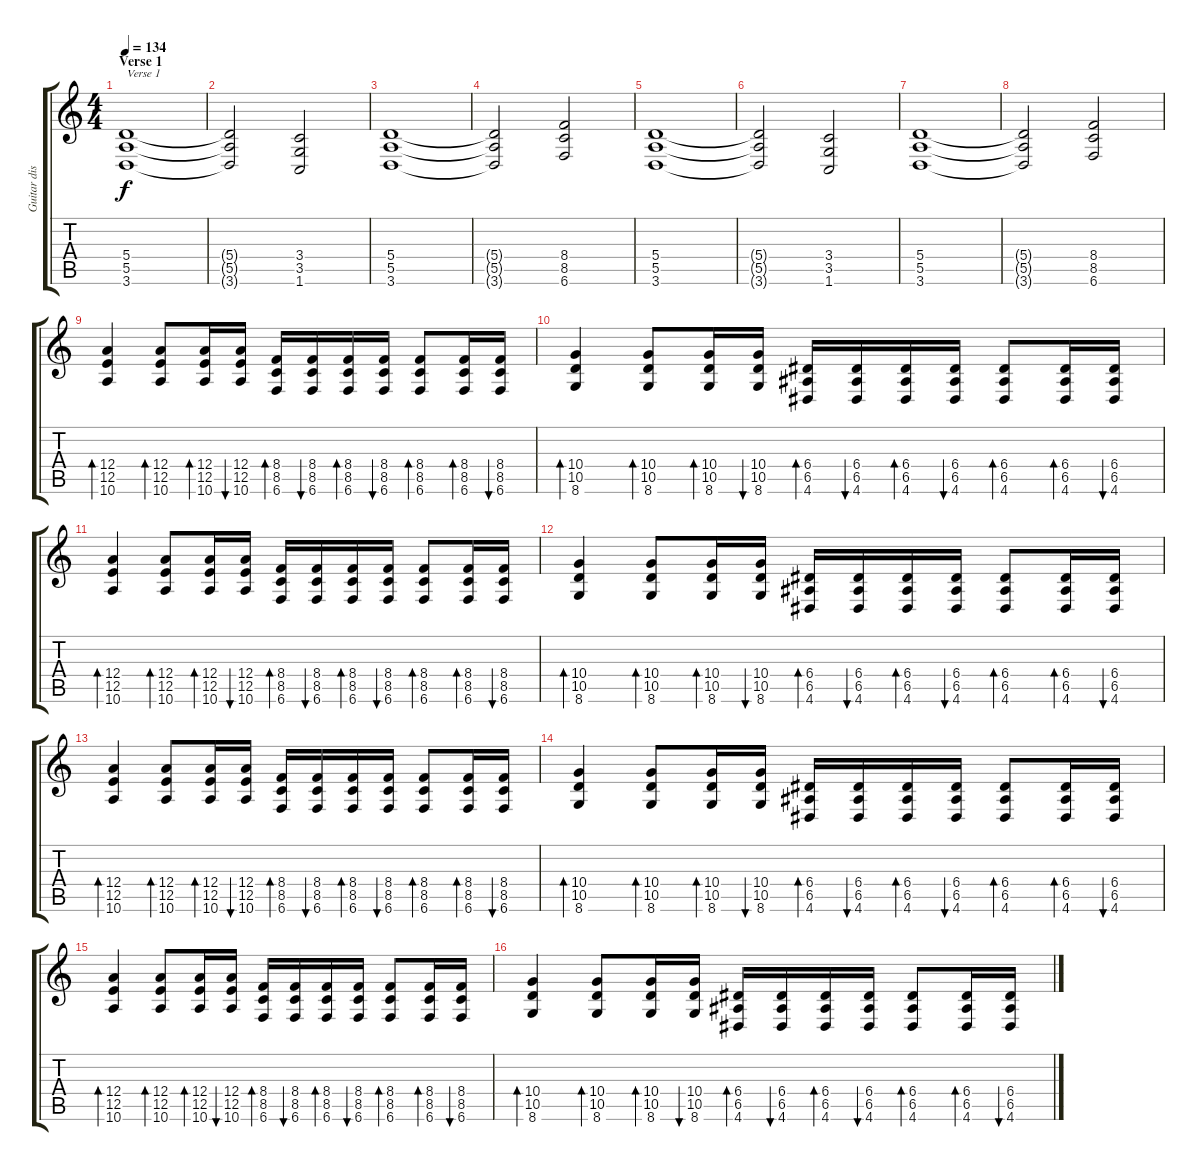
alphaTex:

\track ("Guitar distortion 1" "Guitar dis") {instrument distortionguitar}
\staff {score tabs}
\tuning (B3 Gb3 D3 A2 E2 B1) {hide}
\ts (4 4)
\section ("" "Verse 1")
\tempo 134
\clef g2
\ks c
(5.4 5.5 3.6).1{txt "Verse 1" dy f} |
(5.4{t} 5.5{t} 3.6{t}).2 (3.4 3.5 1.6).2 |
(5.4 5.5 3.6).1 |
(5.4{t} 5.5{t} 3.6{t}).2 (8.4 8.5 6.6).2 |
(5.4 5.5 3.6).1 |
(5.4{t} 5.5{t} 3.6{t}).2 (3.4 3.5 1.6).2 |
(5.4 5.5 3.6).1 |
(5.4{t} 5.5{t} 3.6{t}).2 (8.4 8.5 6.6).2 |
(12.4 12.5 10.6).4{bd 60} (12.4 12.5 10.6).8{bd 60} (12.4 12.5 10.6).16{bd 60} (12.4 12.5 10.6).16{bu 60} (8.4 8.5 6.6).16{bd 60} (8.4 8.5 6.6).16{bu 60} (8.4 8.5 6.6).16{bd 60} (8.4 8.5 6.6).16{bu 60} (8.4 8.5 6.6).8{bd 60} (8.4 8.5 6.6).16{bd 60} (8.4 8.5 6.6).16{bu 60} |
(10.4 10.5 8.6).4{bd 60} (10.4 10.5 8.6).8{bd 60} (10.4 10.5 8.6).16{bd 60} (10.4 10.5 8.6).16{bu 60} (6.4 6.5 4.6).16{bd 60} (6.4 6.5 4.6).16{bu 60} (6.4 6.5 4.6).16{bd 60} (6.4 6.5 4.6).16{bu 60} (6.4 6.5 4.6).8{bd 60} (6.4 6.5 4.6).16{bd 60} (6.4 6.5 4.6).16{bu 60} |
(12.4 12.5 10.6).4{bd 60} (12.4 12.5 10.6).8{bd 60} (12.4 12.5 10.6).16{bd 60} (12.4 12.5 10.6).16{bu 60} (8.4 8.5 6.6).16{bd 60} (8.4 8.5 6.6).16{bu 60} (8.4 8.5 6.6).16{bd 60} (8.4 8.5 6.6).16{bu 60} (8.4 8.5 6.6).8{bd 60} (8.4 8.5 6.6).16{bd 60} (8.4 8.5 6.6).16{bu 60} |
(10.4 10.5 8.6).4{bd 60} (10.4 10.5 8.6).8{bd 60} (10.4 10.5 8.6).16{bd 60} (10.4 10.5 8.6).16{bu 60} (6.4 6.5 4.6).16{bd 60} (6.4 6.5 4.6).16{bu 60} (6.4 6.5 4.6).16{bd 60} (6.4 6.5 4.6).16{bu 60} (6.4 6.5 4.6).8{bd 60} (6.4 6.5 4.6).16{bd 60} (6.4 6.5 4.6).16{bu 60} |
(12.4 12.5 10.6).4{bd 60} (12.4 12.5 10.6).8{bd 60} (12.4 12.5 10.6).16{bd 60} (12.4 12.5 10.6).16{bu 60} (8.4 8.5 6.6).16{bd 60} (8.4 8.5 6.6).16{bu 60} (8.4 8.5 6.6).16{bd 60} (8.4 8.5 6.6).16{bu 60} (8.4 8.5 6.6).8{bd 60} (8.4 8.5 6.6).16{bd 60} (8.4 8.5 6.6).16{bu 60} |
(10.4 10.5 8.6).4{bd 60} (10.4 10.5 8.6).8{bd 60} (10.4 10.5 8.6).16{bd 60} (10.4 10.5 8.6).16{bu 60} (6.4 6.5 4.6).16{bd 60} (6.4 6.5 4.6).16{bu 60} (6.4 6.5 4.6).16{bd 60} (6.4 6.5 4.6).16{bu 60} (6.4 6.5 4.6).8{bd 60} (6.4 6.5 4.6).16{bd 60} (6.4 6.5 4.6).16{bu 60} |
(12.4 12.5 10.6).4{bd 60} (12.4 12.5 10.6).8{bd 60} (12.4 12.5 10.6).16{bd 60} (12.4 12.5 10.6).16{bu 60} (8.4 8.5 6.6).16{bd 60} (8.4 8.5 6.6).16{bu 60} (8.4 8.5 6.6).16{bd 60} (8.4 8.5 6.6).16{bu 60} (8.4 8.5 6.6).8{bd 60} (8.4 8.5 6.6).16{bd 60} (8.4 8.5 6.6).16{bu 60} |
(10.4 10.5 8.6).4{bd 60} (10.4 10.5 8.6).8{bd 60} (10.4 10.5 8.6).16{bd 60} (10.4 10.5 8.6).16{bu 60} (6.4 6.5 4.6).16{bd 60} (6.4 6.5 4.6).16{bu 60} (6.4 6.5 4.6).16{bd 60} (6.4 6.5 4.6).16{bu 60} (6.4 6.5 4.6).8{bd 60} (6.4 6.5 4.6).16{bd 60} (6.4 6.5 4.6).16{bu 60}
